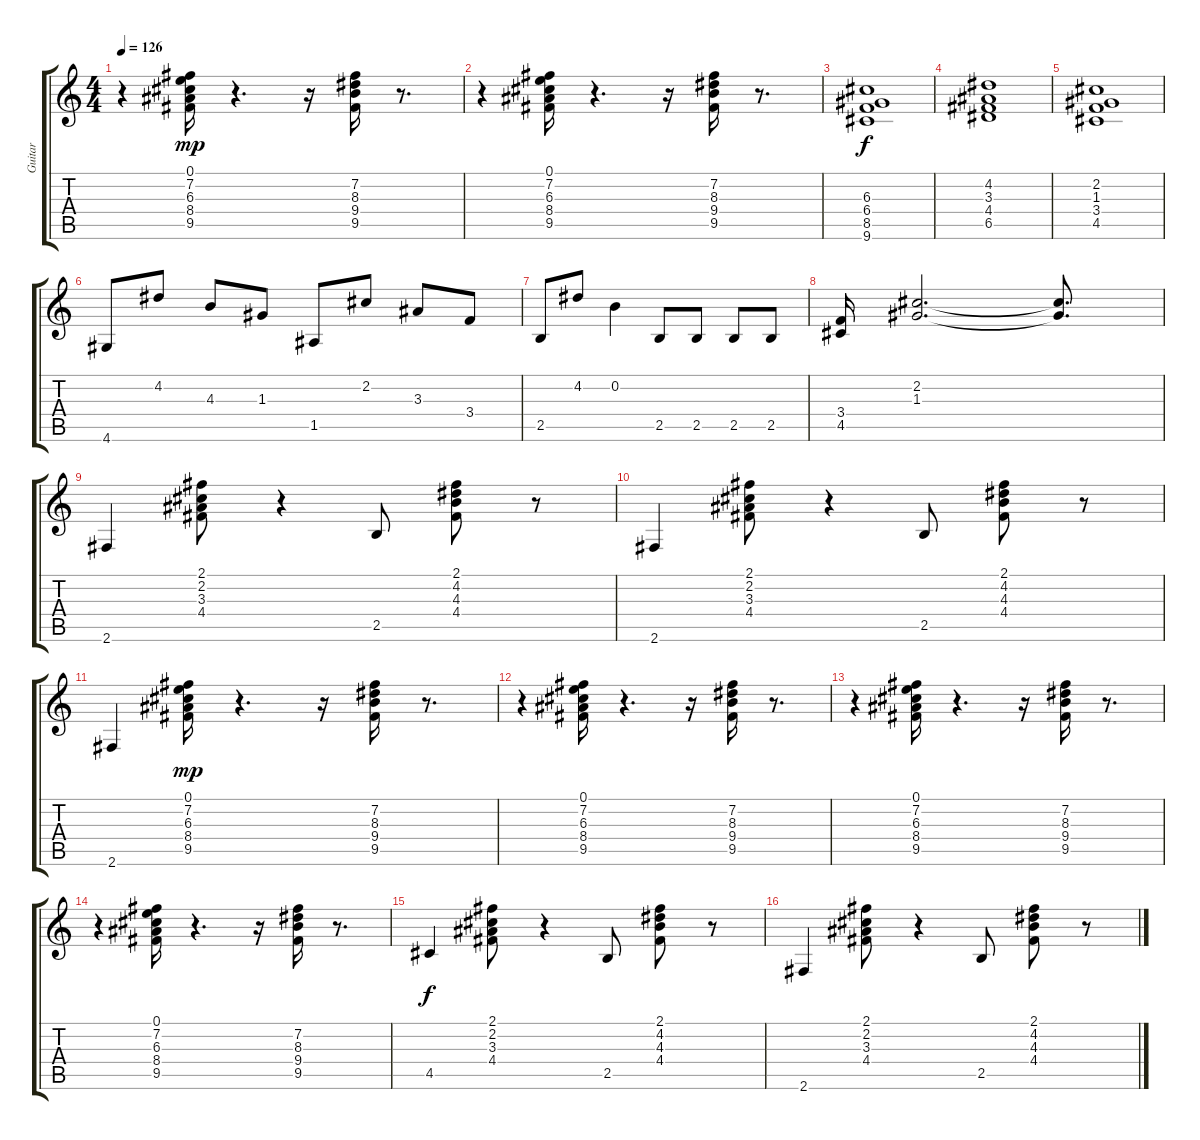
\track ("Guitar" "Guitar") {instrument electricguitarclean}
\staff {score tabs}
\tuning (E4 B3 G3 D3 A2 E2) {hide}
\ts (4 4)
\tempo 126
\clef g2
\ks c
r.4{dy mp} (0.1 7.2 6.3 8.4 9.5).16 r.4{d} r.16 (7.2 8.3 9.4 9.5).16 r.8{d} |
r.4 (0.1 7.2 6.3 8.4 9.5).16 r.4{d} r.16 (7.2 8.3 9.4 9.5).16 r.8{d} |
(6.3 6.4 8.5 9.6).1{dy f} |
(4.2 3.3 4.4 6.5).1 |
(2.2 1.3 3.4 4.5).1 |
4.6.8 4.2.8 4.3.8 1.3.8 1.5.8 2.2.8 3.3.8 3.4.8 |
2.5.8 4.2.8 0.2.4 2.5.8 2.5.8 2.5.8 2.5.8 |
(3.4 4.5).16 (2.2 1.3).2{d} (2.2{t} 1.3{t}).8{d} |
2.6.4 (2.1 2.2 3.3 4.4).8 r.4 2.5.8 (2.1 4.2 4.3 4.4).8 r.8 |
2.6.4 (2.1 2.2 3.3 4.4).8 r.4 2.5.8 (2.1 4.2 4.3 4.4).8 r.8 |
2.6.4 (0.1 7.2 6.3 8.4 9.5).16{dy mp} r.4{d} r.16 (7.2 8.3 9.4 9.5).16 r.8{d} |
r.4 (0.1 7.2 6.3 8.4 9.5).16 r.4{d} r.16 (7.2 8.3 9.4 9.5).16 r.8{d} |
r.4 (0.1 7.2 6.3 8.4 9.5).16 r.4{d} r.16 (7.2 8.3 9.4 9.5).16 r.8{d} |
r.4 (0.1 7.2 6.3 8.4 9.5).16 r.4{d} r.16 (7.2 8.3 9.4 9.5).16 r.8{d} |
4.5.4{dy f} (2.1 2.2 3.3 4.4).8 r.4 2.5.8 (2.1 4.2 4.3 4.4).8 r.8 |
2.6.4 (2.1 2.2 3.3 4.4).8 r.4 2.5.8 (2.1 4.2 4.3 4.4).8 r.8
